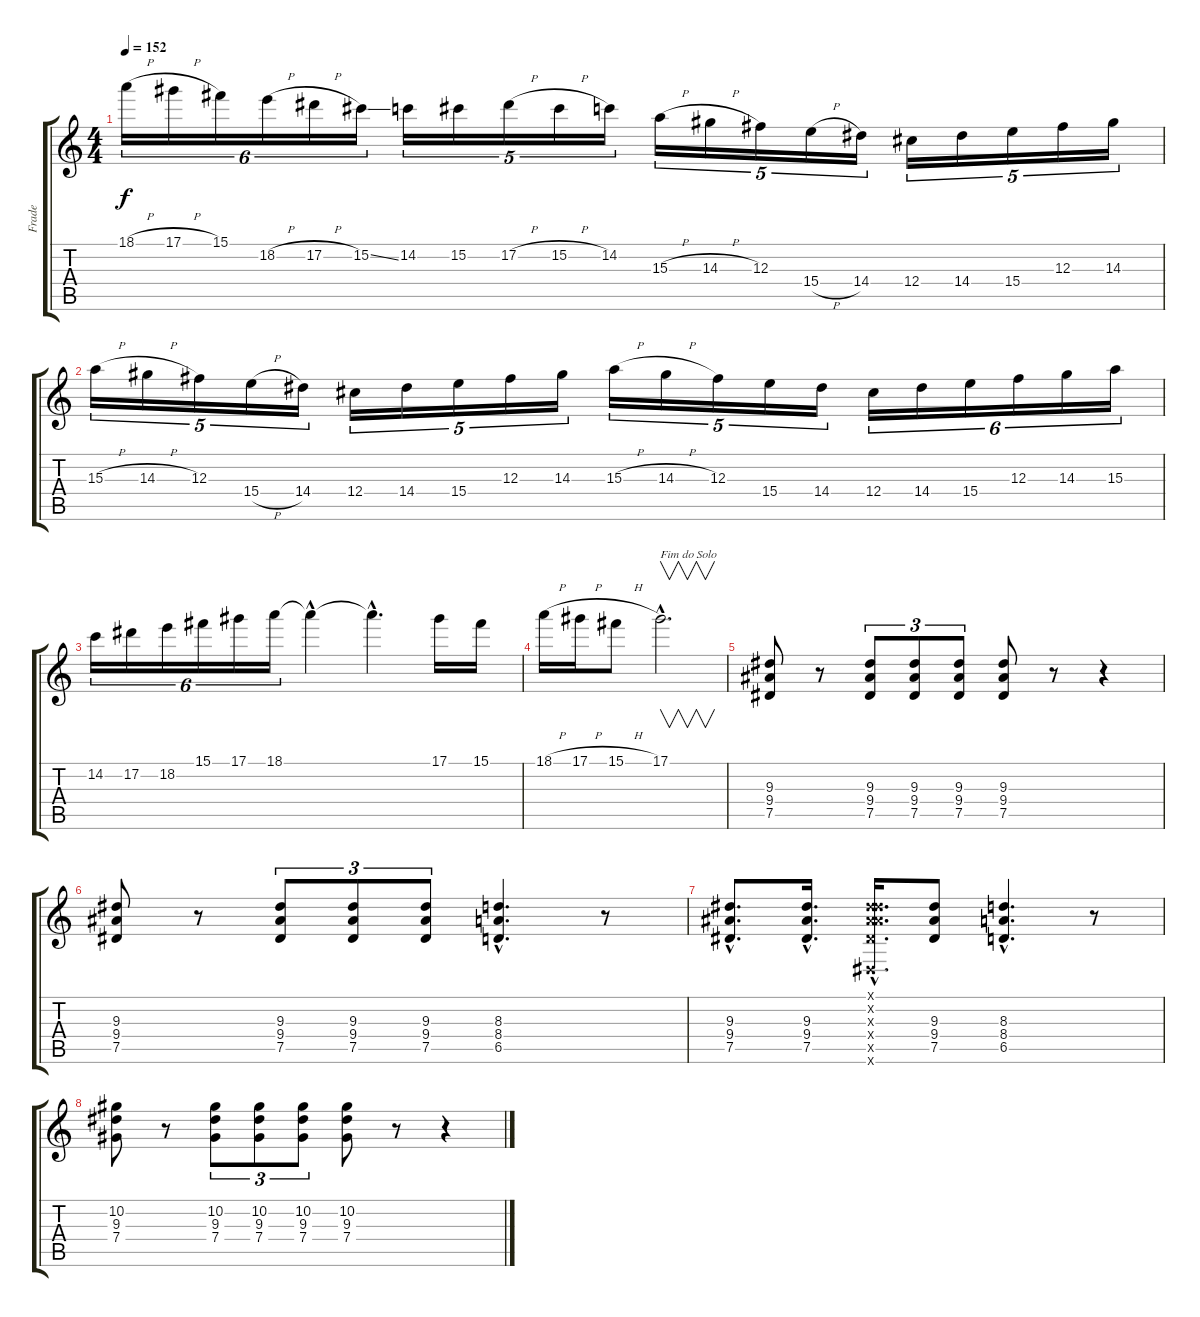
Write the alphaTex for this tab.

\track ("Frade" "Frade") {instrument distortionguitar}
\staff {score tabs}
\tuning (Eb4 Bb3 Gb3 Db3 Ab2 Eb2) {hide}
\ts (4 4)
\tempo 152
\clef g2
\ks c
18.1{h}.16{tu (6 4) dy f} 17.1{h}.16{tu (6 4)} 15.1.16{tu (6 4)} 18.2{h}.16{tu (6 4)} 17.2{h}.16{tu (6 4)} 15.2{ss}.16{tu (6 4)} 14.2.16{tu (5 4)} 15.2.16{tu (5 4)} 17.2{h}.16{tu (5 4)} 15.2{h}.16{tu (5 4)} 14.2.16{tu (5 4)} 15.3{h}.16{tu (5 4)} 14.3{h}.16{tu (5 4)} 12.3.16{tu (5 4)} 15.4{h}.16{tu (5 4)} 14.4.16{tu (5 4)} 12.4.16{tu (5 4)} 14.4.16{tu (5 4)} 15.4.16{tu (5 4)} 12.3.16{tu (5 4)} 14.3.16{tu (5 4)} |
15.3{h}.16{tu (5 4)} 14.3{h}.16{tu (5 4)} 12.3.16{tu (5 4)} 15.4{h}.16{tu (5 4)} 14.4.16{tu (5 4)} 12.4.16{tu (5 4)} 14.4.16{tu (5 4)} 15.4.16{tu (5 4)} 12.3.16{tu (5 4)} 14.3.16{tu (5 4)} 15.3{h}.16{tu (5 4)} 14.3{h}.16{tu (5 4)} 12.3.16{tu (5 4)} 15.4.16{tu (5 4)} 14.4.16{tu (5 4)} 12.4.16{tu (6 4)} 14.4.16{tu (6 4)} 15.4.16{tu (6 4)} 12.3.16{tu (6 4)} 14.3.16{tu (6 4)} 15.3.16{tu (6 4)} |
14.2.16{tu (6 4)} 17.2.16{tu (6 4)} 18.2.16{tu (6 4)} 15.1.16{tu (6 4)} 17.1.16{tu (6 4)} 18.1.16{tu (6 4)} 18.1{hac t}.4 18.1{hac t}.4{d} 17.1.16 15.1.16 |
18.1{h}.16 17.1{h}.16 15.1{h}.8 17.1{hac}.2{v d txt "Fim do Solo"} |
(9.3 9.4 7.5).8 r.8 (9.3 9.4 7.5).8{tu (3 2)} (9.3 9.4 7.5).8{tu (3 2)} (9.3 9.4 7.5).8{tu (3 2)} (9.3 9.4 7.5).8 r.8 r.4 |
(9.3 9.4 7.5).8 r.8 (9.3 9.4 7.5).8{tu (3 2)} (9.3 9.4 7.5).8{tu (3 2)} (9.3 9.4 7.5).8{tu (3 2)} (8.3{hac} 8.4{hac} 6.5{hac}).4{d} r.8 |
(9.3{hac} 9.4{hac} 7.5{hac}).8{d} (9.3{hac} 9.4{hac} 7.5{hac}).16{d} (0.1{hac x} 0.2{hac x} 9.3{hac x} 9.4{hac x} 7.5{hac x} 0.6{hac x}).16{d} (9.3 9.4 7.5).8 (8.3{hac} 8.4{hac} 6.5{hac}).4{d} r.8 |
(10.2 9.3 7.4).8 r.8 (10.2 9.3 7.4).8{tu (3 2)} (10.2 9.3 7.4).8{tu (3 2)} (10.2 9.3 7.4).8{tu (3 2)} (10.2 9.3 7.4).8 r.8 r.4
